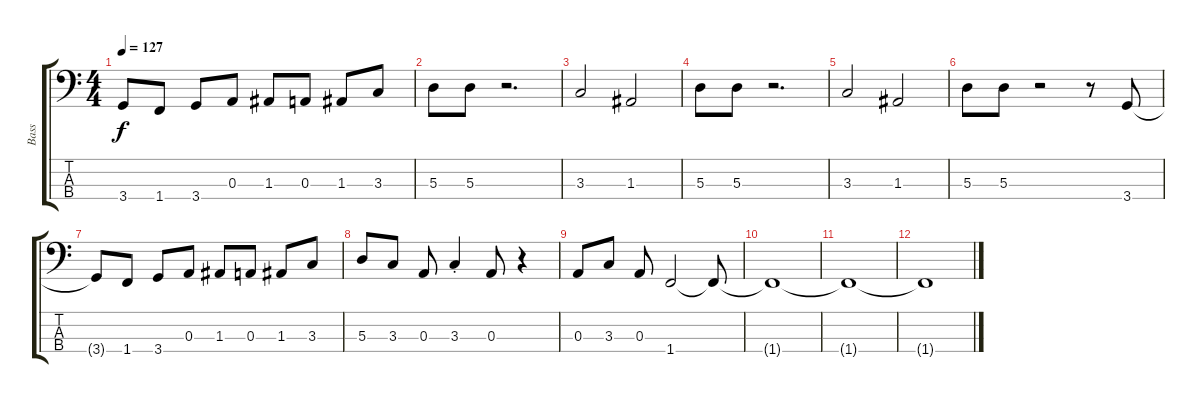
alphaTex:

\track ("Bass" "Bass") {instrument electricbassfinger}
\staff {score tabs}
\tuning (G2 D2 A1 E1) {hide}
\ts (4 4)
\tempo 127
\clef f4
\ks c
3.4{t}.8{dy f} 1.4.8 3.4.8 0.3.8 1.3.8 0.3.8 1.3.8 3.3.8 |
5.3.8 5.3.8 r.2{d} |
3.3.2 1.3.2 |
5.3.8 5.3.8 r.2{d} |
3.3.2 1.3.2 |
5.3.8 5.3.8 r.2 r.8 3.4.8 |
3.4{t}.8 1.4.8 3.4.8 0.3.8 1.3.8 0.3.8 1.3.8 3.3.8 |
5.3.8 3.3.8 0.3.8 3.3{st}.4 0.3.8 r.4 |
0.3.8 3.3.8 0.3.8 1.4.2 1.4{t}.8 |
1.4{t}.1 |
1.4{t}.1 |
1.4{t}.1
